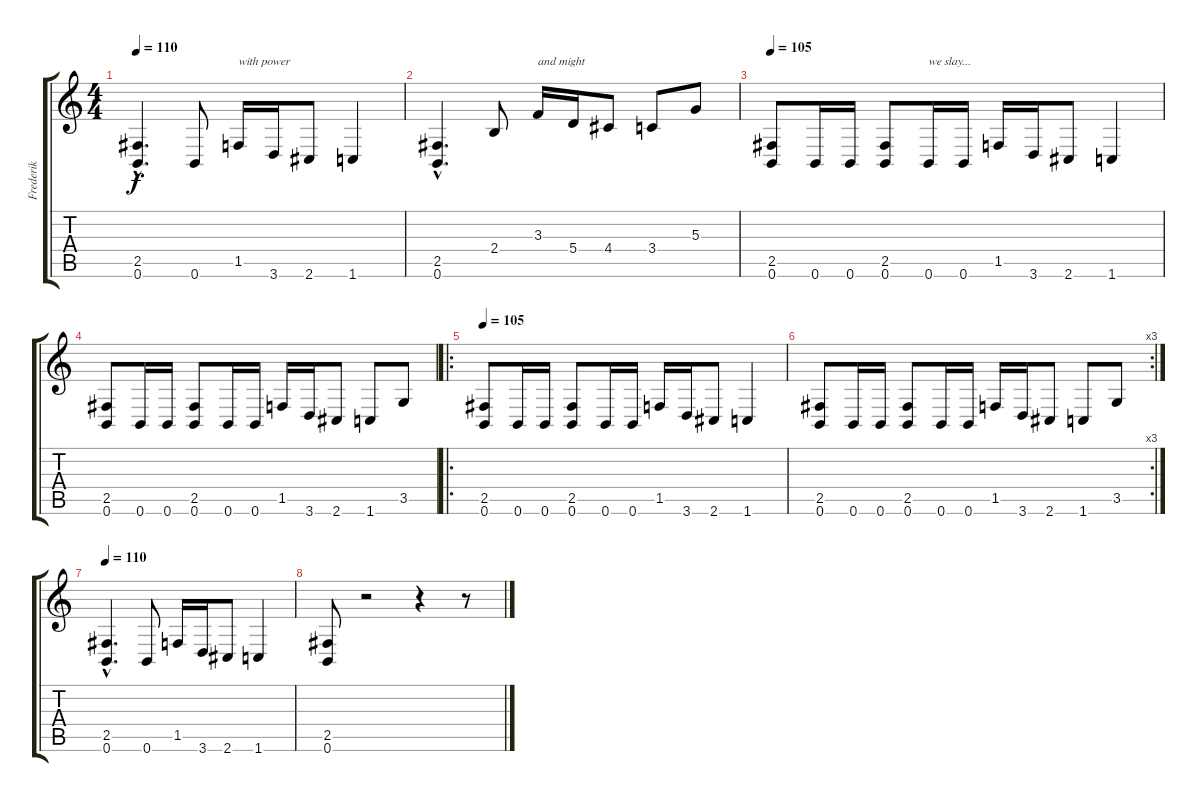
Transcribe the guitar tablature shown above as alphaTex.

\track ("Frederik" "Frederik") {instrument distortionguitar}
\staff {score tabs}
\tuning (B3 Gb3 D3 A2 E2 B1) {hide}
\ts (4 4)
\tempo 110
\clef g2
\ks c
(2.5{hac} 0.6{hac}).4{d dy f} 0.6.8 1.5.16{txt "with power "} 3.6.16 2.6.8 1.6.4 |
(2.5{hac} 0.6{hac}).4{d} 2.4.8 3.3.16{txt "and might"} 5.4.16 4.4.8 3.4.8 5.3.8 |
\tempo 105
(2.5 0.6).8 0.6.16 0.6.16 (2.5 0.6).8 0.6.16{txt "we slay..."} 0.6.16 1.5.16 3.6.16 2.6.8 1.6.4 |
(2.5 0.6).8 0.6.16 0.6.16 (2.5 0.6).8 0.6.16 0.6.16 1.5.16 3.6.16 2.6.8 1.6.8 3.5.8 |
\ro
\tempo 105
(2.5 0.6).8 0.6.16 0.6.16 (2.5 0.6).8 0.6.16 0.6.16 1.5.16 3.6.16 2.6.8 1.6.4 |
\rc 3
(2.5 0.6).8 0.6.16 0.6.16 (2.5 0.6).8 0.6.16 0.6.16 1.5.16 3.6.16 2.6.8 1.6.8 3.5.8 |
\tempo 110
(2.5{hac} 0.6{hac}).4{d} 0.6.8 1.5.16 3.6.16 2.6.8 1.6.4 |
(2.5 0.6).8 r.2 r.4 r.8
